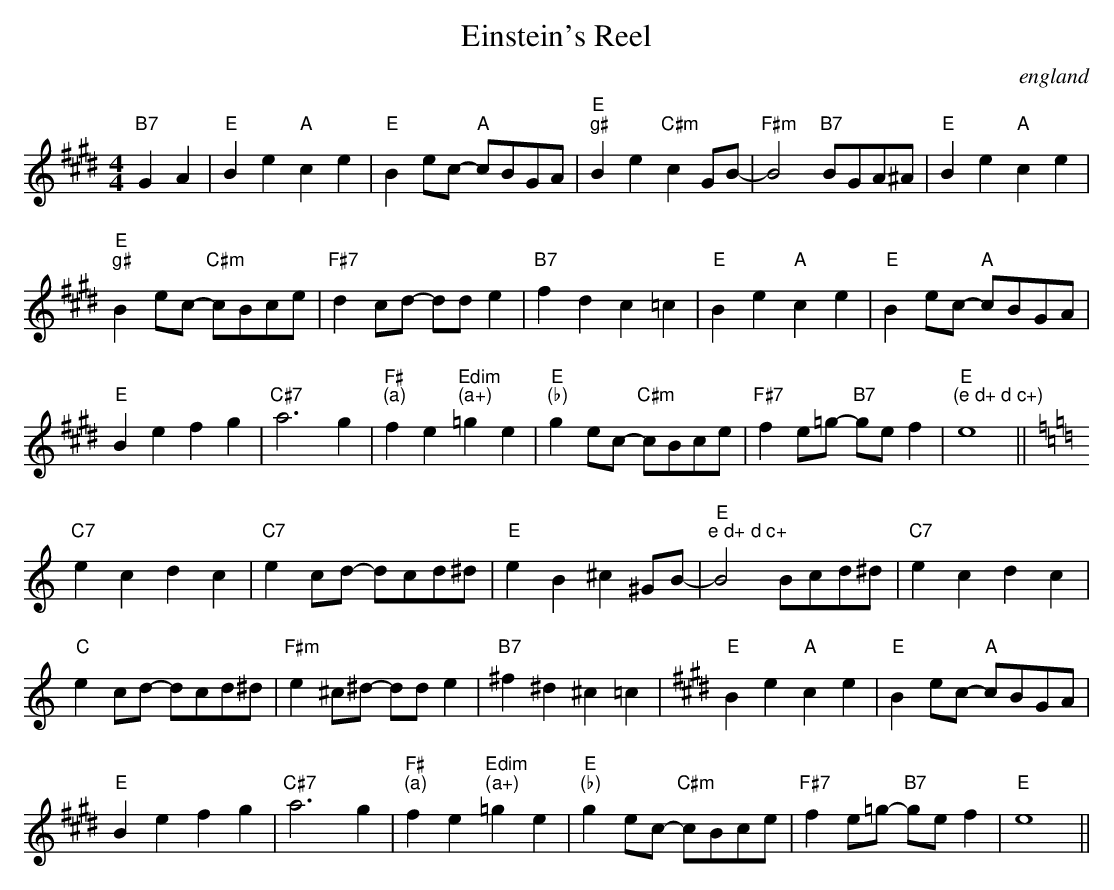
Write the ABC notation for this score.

X:1
T:Einstein's Reel
O:england
M:4/4
L:1/4
K:E
"B7"GA |"E"Be "A"ce|"E"Be/2c/2 -"A"c/2B/2G/2A/2|"E""g#"Be "C#m"cG/2B/2-|\
"F#m"B2 "B7"B/2G/2A/2^A/2|"E"Be "A"ce|
"E""g#"Be/2c/2 -"C#m"c/2B/2c/2e/2|"F#7"dc/2d/2 -d/2d/2e|"B7"fd c=c|"E"Be "A"ce\
|"E"Be/2c/2 -"A"c/2B/2G/2A/2|
"E"Be fg|"C#7"a3g|"F#""(a)"fe "Edim""(a+)"=ge|\
"E""(b)"ge/2c/2 -"C#m"c/2B/2c/2e/2|"F#7"fe/2=g/2 -"B7"g/2e/2f|"E""(e d+ d c+)"e4||
K:C
"C7"ec dc|"C7"ec/2d/2 -d/2c/2d/2^d/2|"E"eB ^c^G/2B/2-|\
"E""e d+ d c+"B2 B/2c/2d/2^d/2|\
K:C
"C7"ec dc|
"C"ec/2d/2 -d/2c/2d/2^d/2|"F#m"e^c/2^d/2 -d/2d/2e|"B7"^f^d ^c=c|\
K:E
"E"Be "A"ce|"E"Be/2c/2 -"A"c/2B/2G/2A/2|
"E"Be fg|"C#7"a3g|"F#""(a)"fe "Edim""(a+)"=ge|\
"E""(b)"ge/2c/2 -"C#m"c/2B/2c/2e/2|"F#7"fe/2=g/2 -"B7"g/2e/2f|"E"e4||
